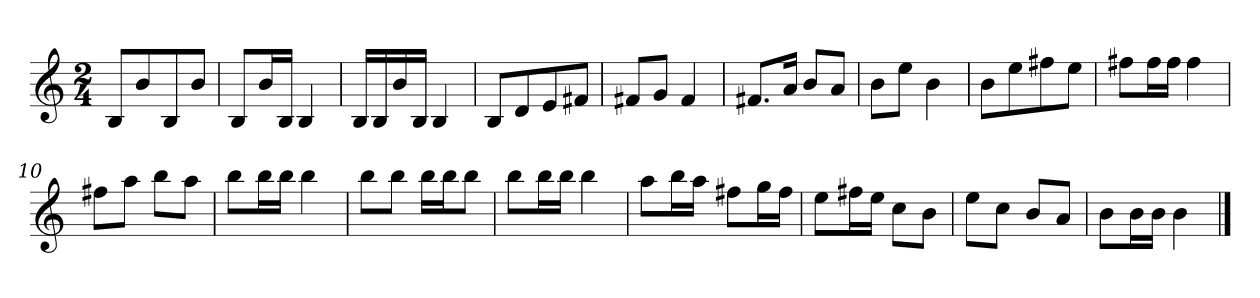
**kern
*part1
*staff1
*clefG2
*M2/4
=1
8BL
8b
8B
8bJ
=2
8BL
16bL
16BJJ
4B
=3
16BLL
16B
16b
16BJJ
4B
=4
8BL
8d
8e
8f#XJ
=5
8f#XL
8gJ
4f#
=6
8.f#XL
16aJk
8bL
8aJ
=7
8bL
8eeJ
4b
=8
8bL
8ee
8ff#X
8eeJ
=9
8ff#XL
16ff#L
16ff#JJ
4ff#
=10
8ff#XL
8aaJ
8bbL
8aaJ
=11
8bbL
16bbL
16bbJJ
4bb
=12
8bbL
8bbJ
16bbLL
16bbJ
8bbJ
=13
8bbL
16bbL
16bbJJ
4bb
=14
8aaL
16bbL
16aaJJ
8ff#XL
16ggL
16ff#JJ
=15
8eeL
16ff#XL
16eeJJ
8ccL
8bJ
=16
8eeL
8ccJ
8bL
8aJ
=17
8bL
16bL
16bJJ
4b
==
*-
